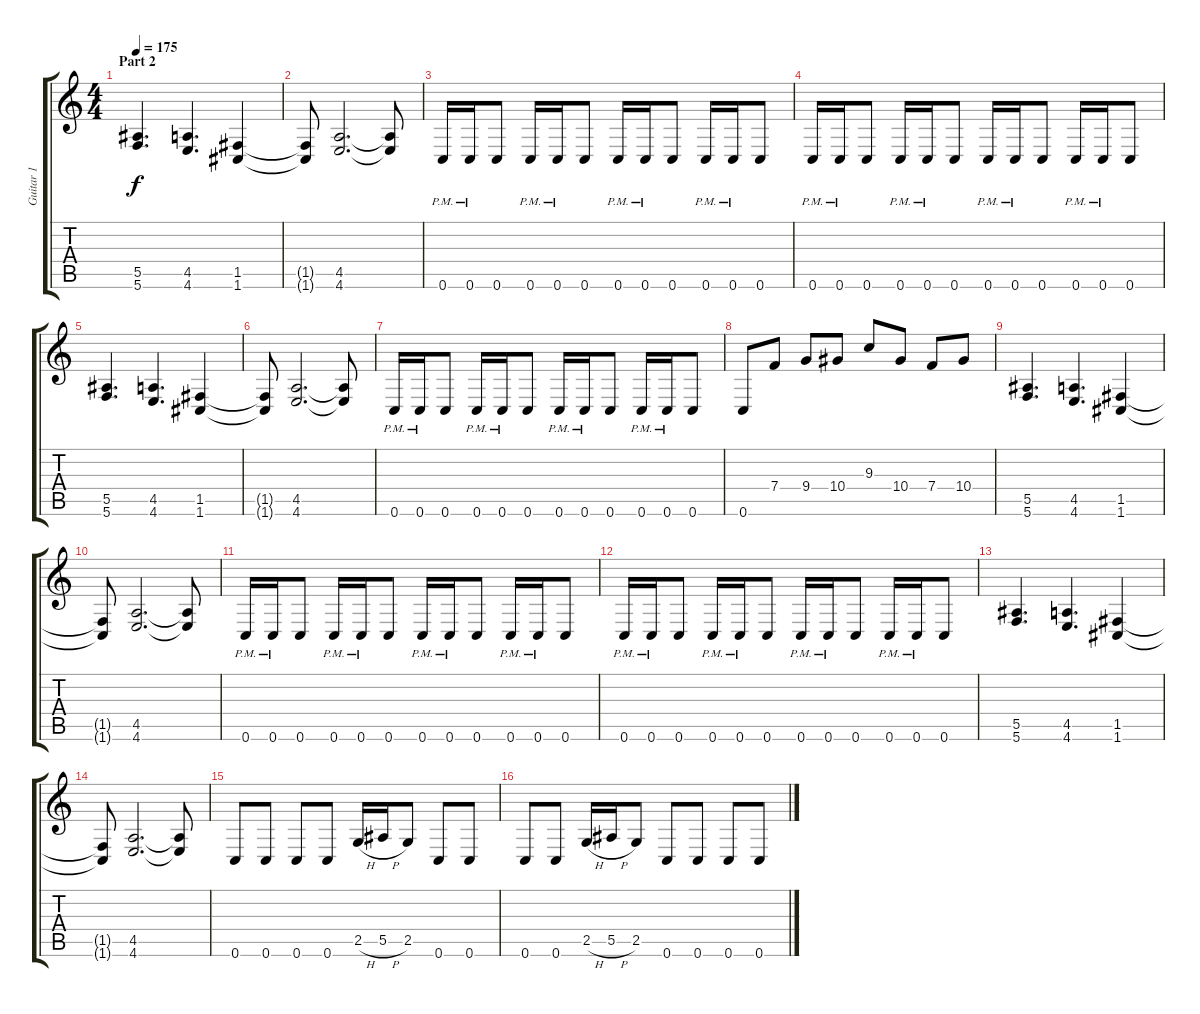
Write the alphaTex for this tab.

\track ("Guitar 1" "Guitar 1") {instrument distortionguitar}
\staff {score tabs}
\tuning (C4 G3 Eb3 Bb2 F2 C2) {hide}
\ts (4 4)
\section ("" "Part 2")
\tempo 175
\clef g2
\ks c
(5.5 5.6).4{d dy f} (4.5 4.6).4{d} (1.5 1.6).4 |
(1.5{t} 1.6{t}).8 (4.5 4.6).2{d} (4.5{t} 4.6{t}).8 |
0.6{pm}.16 0.6{pm}.16 0.6.8 0.6{pm}.16 0.6{pm}.16 0.6.8 0.6{pm}.16 0.6{pm}.16 0.6.8 0.6{pm}.16 0.6{pm}.16 0.6.8 |
0.6{pm}.16 0.6{pm}.16 0.6.8 0.6{pm}.16 0.6{pm}.16 0.6.8 0.6{pm}.16 0.6{pm}.16 0.6.8 0.6{pm}.16 0.6{pm}.16 0.6.8 |
(5.5 5.6).4{d} (4.5 4.6).4{d} (1.5 1.6).4 |
(1.5{t} 1.6{t}).8 (4.5 4.6).2{d} (4.5{t} 4.6{t}).8 |
0.6{pm}.16 0.6{pm}.16 0.6.8 0.6{pm}.16 0.6{pm}.16 0.6.8 0.6{pm}.16 0.6{pm}.16 0.6.8 0.6{pm}.16 0.6{pm}.16 0.6.8 |
0.6.8 7.4.8 9.4.8 10.4.8 9.3.8 10.4.8 7.4.8 10.4.8 |
(5.5 5.6).4{d} (4.5 4.6).4{d} (1.5 1.6).4 |
(1.5{t} 1.6{t}).8 (4.5 4.6).2{d} (4.5{t} 4.6{t}).8 |
0.6{pm}.16 0.6{pm}.16 0.6.8 0.6{pm}.16 0.6{pm}.16 0.6.8 0.6{pm}.16 0.6{pm}.16 0.6.8 0.6{pm}.16 0.6{pm}.16 0.6.8 |
0.6{pm}.16 0.6{pm}.16 0.6.8 0.6{pm}.16 0.6{pm}.16 0.6.8 0.6{pm}.16 0.6{pm}.16 0.6.8 0.6{pm}.16 0.6{pm}.16 0.6.8 |
(5.5 5.6).4{d} (4.5 4.6).4{d} (1.5 1.6).4 |
(1.5{t} 1.6{t}).8 (4.5 4.6).2{d} (4.5{t} 4.6{t}).8 |
0.6.8 0.6.8 0.6.8 0.6.8 2.5{h}.16 5.5{h}.16 2.5.8 0.6.8 0.6.8 |
0.6.8 0.6.8 2.5{h}.16 5.5{h}.16 2.5.8 0.6.8 0.6.8 0.6.8 0.6.8
